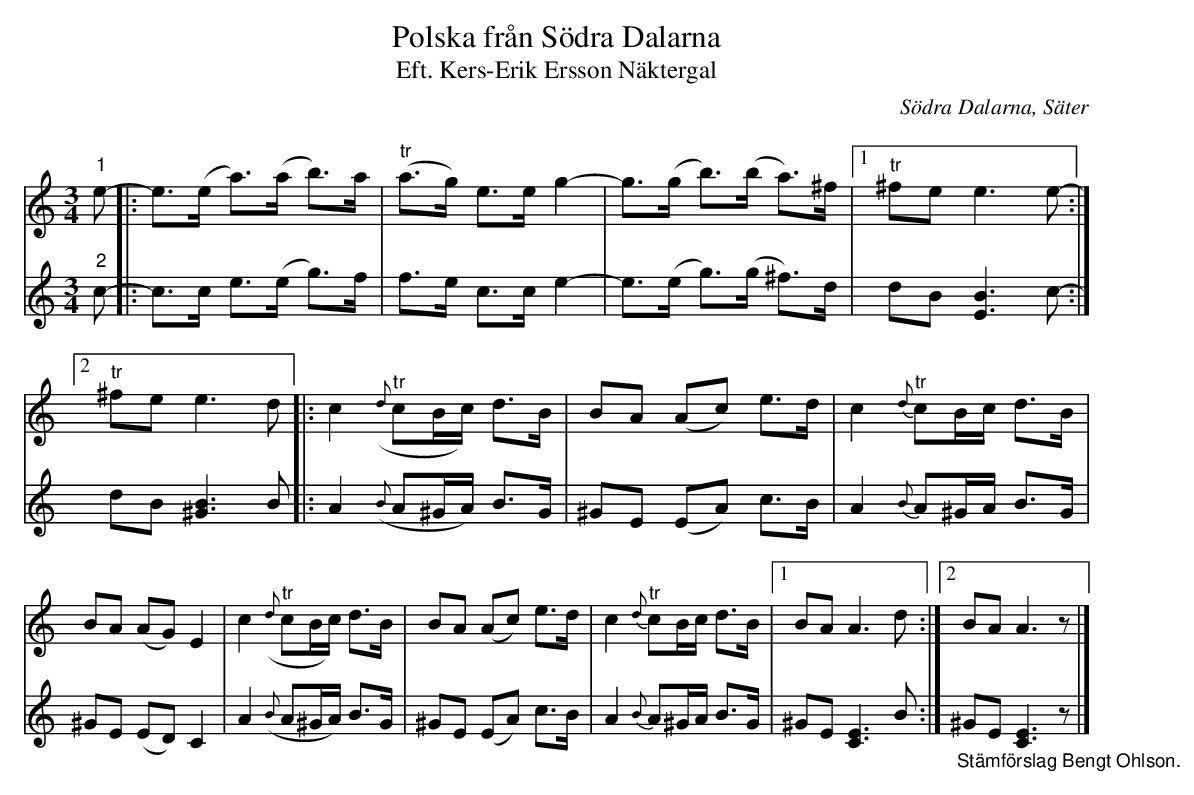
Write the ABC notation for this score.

X:1
T:Polska från Södra Dalarna
T:Eft. Kers-Erik Ersson Näktergal
O:Södra Dalarna, Säter
Q:90
L:1/8
M:3/4
K:Am
V:1
"^1" e- [|: e>(e a>)(a b>)a |"^tr" (a>g) e>e g2- | g>(g b>)(b a>)^f |1"^tr" ^fe e3 e- :|]2
"^tr" ^fe e3 d [|: c2({d}"^tr" cB/c/) d>B | BA (Ac) e>d | c2{d}"^tr" cB/c/ d>B | BA (AG) E2 |
c2({d}"^tr" cB/c/) d>B | BA (Ac) e>d | c2{d}"^tr" cB/c/ d>B |1 BA A3 d :|]2 BA A3 z |]
V:2
"^2" c-  [|:  c>c e>(e g>)f  |  f>e c>c e2-  |  e>(e g>)(g ^f>)d  |1  dB [EB]3 c-  :|]2  dB [^GB]3 B  [|:
A2({B} A^G/A/) B>G  |  ^GE (EA) c>B  |  A2{B} A^G/A/ B>G  |  ^GE (ED) C2  |  A2({B} A^G/A/) B>G  |
^GE (EA) c>B  |  A2{B} A^G/A/ B>G  |1  ^GE [CE]3 B  :|]2 "_Stämförslag Bengt Ohlson." ^GE [CE]3 z  |]
